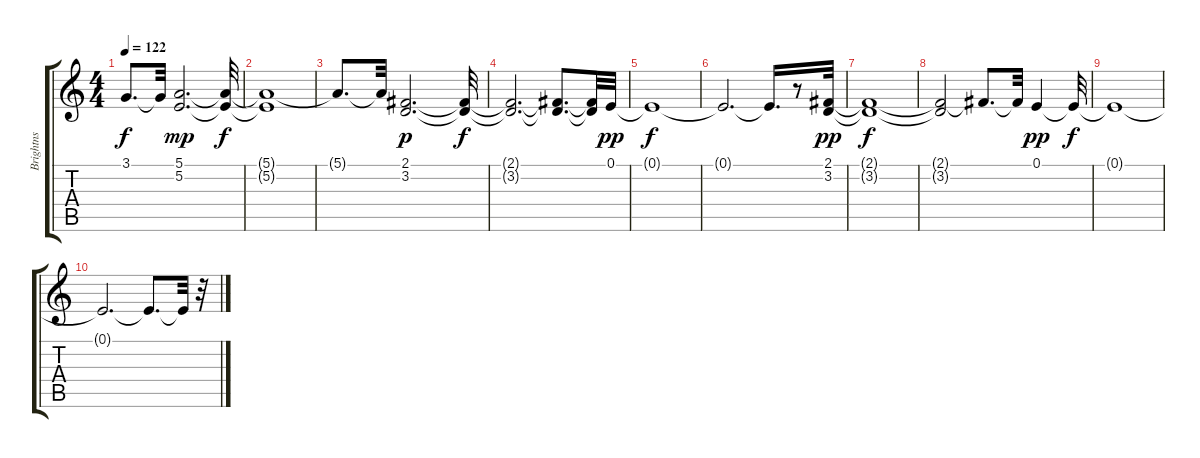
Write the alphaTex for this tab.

\track ("Brightns" "Brightns") {instrument fx5brightness}
\staff {score tabs}
\tuning (E4 B3 G3 D3 A2 E2) {hide}
\ts (4 4)
\tempo 122
\clef g2
\ks c
3.1{t}.8{d dy f} 3.1{t}.32 (5.1 5.2).2{d dy mp volume 8 instrument pad7halo} (5.1{t} 5.2{t}).32{dy f} |
(5.1{t} 5.2{t}).1 |
5.1{t}.8{d} 5.1{t}.32 (2.1 3.2).2{d dy p} (2.1{t} 3.2{t}).32{dy f} |
(2.1{t} 3.2{t}).2{d} (2.1{t} 3.2{t}).8{d} (2.1{t} 3.2{t}).32 0.1.32{dy pp} |
0.1{t}.1{dy f} |
0.1{t}.2{d} 0.1{t}.16{d} r.8 (2.1 3.2).32{dy pp} |
(2.1{t} 3.2{t}).1{dy f} |
(2.1{t} 3.2{t}).2 2.1{t}.8{d} 2.1{t}.32 0.1.4{dy pp} 0.1{t}.32{dy f} |
0.1{t}.1 |
0.1{t}.2{d} 0.1{t}.8{d} 0.1{t}.32 r.32
